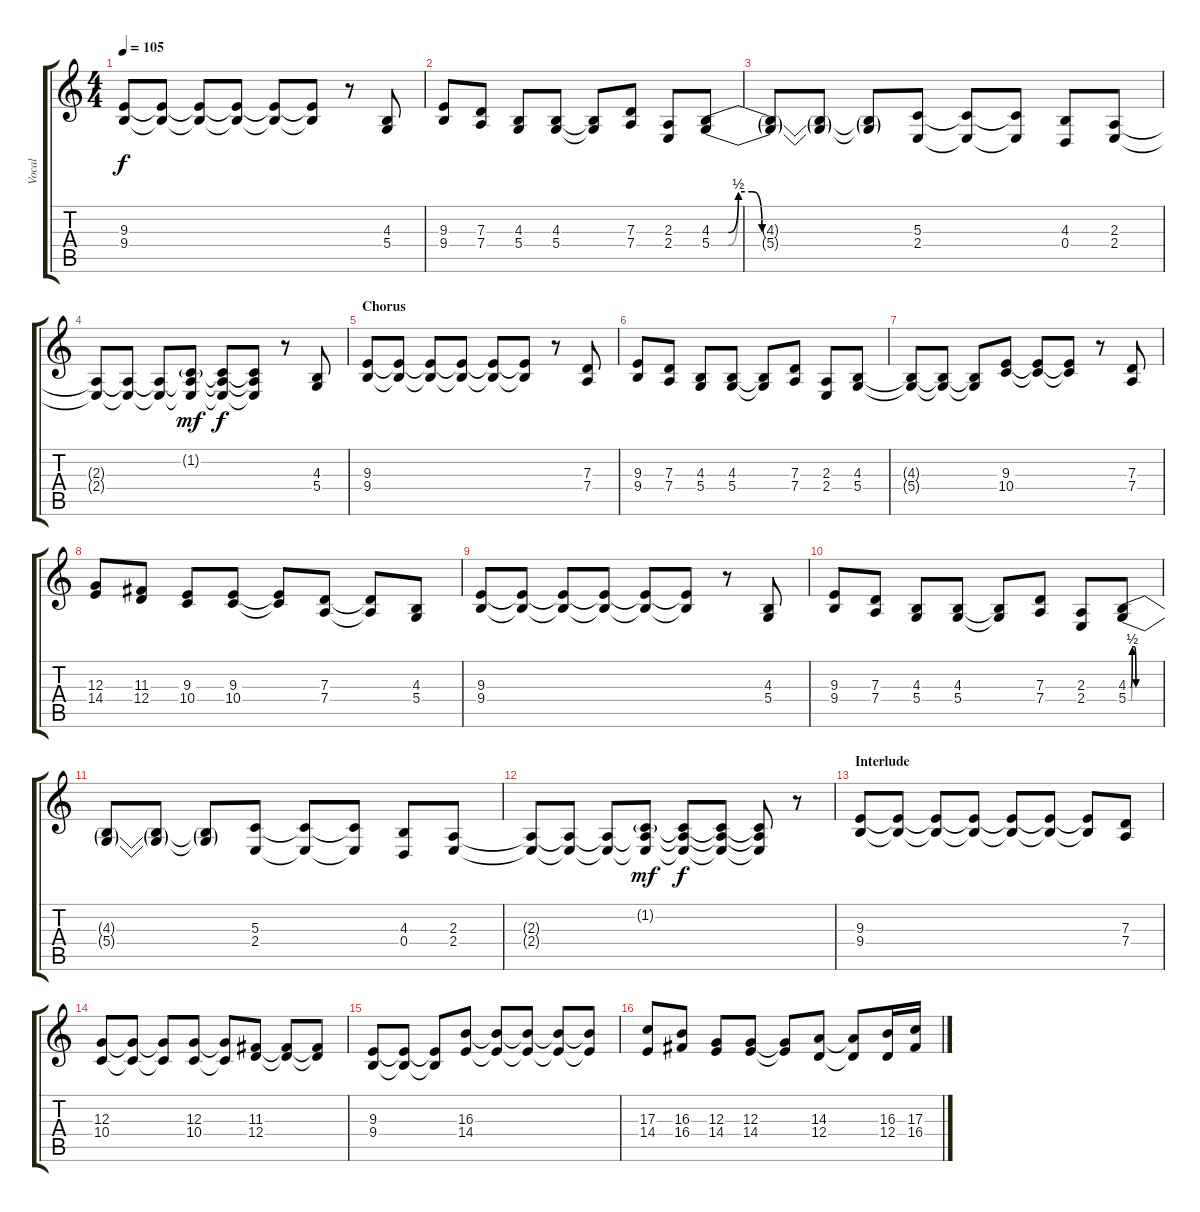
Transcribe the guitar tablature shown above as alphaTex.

\track ("Vocal" "Vocal") {instrument oboe}
\staff {score tabs}
\tuning (E4 B3 G3 D3 A2 E2) {hide}
\ts (4 4)
\tempo 105
\clef g2
\ks c
(9.3 9.4).8{dy f} (9.3{t} 9.4{t}).8 (9.3{t} 9.4{t}).8 (9.3{t} 9.4{t}).8 (9.3{t} 9.4{t}).8 (9.3{t} 9.4{t}).8 r.8 (4.3 5.4).8 |
(9.3 9.4).8 (7.3 7.4).8 (4.3 5.4).8 (4.3 5.4).8 (4.3{t} 5.4{t}).8 (7.3 7.4).8 (2.3 2.4).8 (4.3{be (custom 0 0 5 0 8 2 12 2 15 0 60 0)} 5.4{be (custom 0 0 5 0 8 2 12 2 15 0 60 0)}).8 |
(4.3{t} 5.4{t}).8 (4.3{t} 5.4{t}).8 (4.3{t} 5.4{t}).8 (5.3 2.4).8 (5.3{t} 2.4{t}).8 (5.3{t} 2.4{t}).8 (4.3 0.4).8 (2.3 2.4).8 |
(2.3{t} 2.4{t}).8 (2.3{t} 2.4{t}).8 (2.3{t} 2.4{t}).8 (1.2{g} 2.3{t} 2.4{t}).8{dy mf} (1.2{t} 2.3{t} 2.4{t}).8{dy f} (1.2{t} 2.3{t} 2.4{t}).8 r.8 (4.3 5.4).8 |
\section ("" "Chorus")
(9.3 9.4).8 (9.3{t} 9.4{t}).8 (9.3{t} 9.4{t}).8 (9.3{t} 9.4{t}).8 (9.3{t} 9.4{t}).8 (9.3{t} 9.4{t}).8 r.8 (7.3 7.4).8 |
(9.3 9.4).8 (7.3 7.4).8 (4.3 5.4).8 (4.3 5.4).8 (4.3{t} 5.4{t}).8 (7.3 7.4).8 (2.3 2.4).8 (4.3 5.4).8 |
(4.3{t} 5.4{t}).8 (4.3{t} 5.4{t}).8 (4.3{t} 5.4{t}).8 (9.3 10.4).8 (9.3{t} 10.4{t}).8 (9.3{t} 10.4{t}).8 r.8 (7.3 7.4).8 |
(12.3 14.4).8 (11.3 12.4).8 (9.3 10.4).8 (9.3 10.4).8 (9.3{t} 10.4{t}).8 (7.3 7.4).8 (7.3{t} 7.4{t}).8 (4.3 5.4).8 |
(9.3 9.4).8 (9.3{t} 9.4{t}).8 (9.3{t} 9.4{t}).8 (9.3{t} 9.4{t}).8 (9.3{t} 9.4{t}).8 (9.3{t} 9.4{t}).8 r.8 (4.3 5.4).8 |
(9.3 9.4).8 (7.3 7.4).8 (4.3 5.4).8 (4.3 5.4).8 (4.3{t} 5.4{t}).8 (7.3 7.4).8 (2.3 2.4).8 (4.3{be (custom 0 0 5 0 8 2 12 2 15 0 60 0)} 5.4{be (custom 0 0 5 0 8 2 12 2 15 0 60 0)}).8 |
(4.3{t} 5.4{t}).8 (4.3{t} 5.4{t}).8 (4.3{t} 5.4{t}).8 (5.3 2.4).8 (5.3{t} 2.4{t}).8 (5.3{t} 2.4{t}).8 (4.3 0.4).8 (2.3 2.4).8 |
(2.3{t} 2.4{t}).8 (2.3{t} 2.4{t}).8 (2.3{t} 2.4{t}).8 (1.2{g} 2.3{t} 2.4{t}).8{dy mf} (1.2{t} 2.3{t} 2.4{t}).8{dy f} (1.2{t} 2.3{t} 2.4{t}).8 (1.2{t} 2.3{t} 2.4{t}).8 r.8 |
\section ("" "Interlude")
(9.3 9.4).8 (9.3{t} 9.4{t}).8 (9.3{t} 9.4{t}).8 (9.3{t} 9.4{t}).8 (9.3{t} 9.4{t}).8 (9.3{t} 9.4{t}).8 (9.3{t} 9.4{t}).8 (7.3 7.4).8 |
(12.3 10.4).8 (12.3{t} 10.4{t}).8 (12.3{t} 10.4{t}).8 (12.3 10.4).8 (12.3{t} 10.4{t}).8 (11.3 12.4).8 (11.3{t} 12.4{t}).8 (11.3{t} 12.4{t}).8 |
(9.3 9.4).8 (9.3{t} 9.4{t}).8 (9.3{t} 9.4{t}).8 (16.3 14.4).8 (16.3{t} 14.4{t}).8 (16.3{t} 14.4{t}).8 (16.3{t} 14.4{t}).8 (16.3{t} 14.4{t}).8 |
(17.3 14.4).8 (16.3 16.4).8 (12.3 14.4).8 (12.3 14.4).8 (12.3{t} 14.4{t}).8 (14.3 12.4).8 (14.3{t} 12.4{t}).8 (16.3 12.4).16 (17.3 16.4).16
